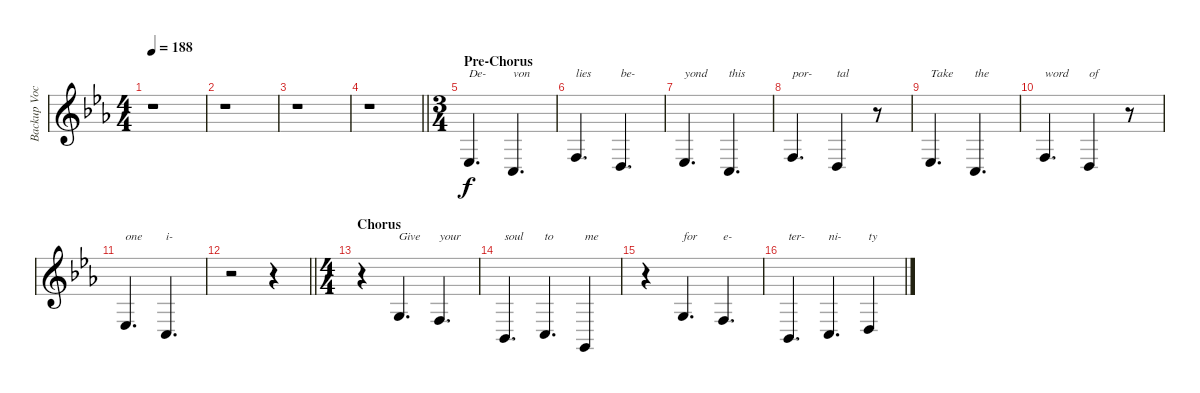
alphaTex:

\track ("Backup Vocals" "Backup Voc") {instrument choiraahs}
\staff {score}
\tuning (D4 A3 F3 C3 G2 C2) {hide}
\ts (4 4)
\tempo 188
\clef g2
\ks eb
r.1{dy f} |
r.1 |
r.1 |
\barLineRight lightlight
r.1 |
\ts (3 4)
\section ("" "Pre-Chorus")
3.4.4{d txt "De-"} 0.4.4{d txt "von"} |
0.3.4{d txt "lies"} 2.4.4{d txt "be-"} |
3.4.4{d txt "yond"} 0.4.4{d txt "this"} |
0.3.4{d txt "por-"} 2.4.4{txt "tal"} r.8 |
3.4.4{d txt "Take"} 0.4.4{d txt "the"} |
0.3.4{d txt "word"} 2.4.4{txt "of"} r.8 |
3.4.4{d txt "one"} 0.4.4{d txt "i-"} |
\barLineRight lightlight
r.2 r.4 |
\ts (4 4)
\section ("" "Chorus")
r.4 2.3.4{d txt "Give"} 0.3.4{d txt "your"} |
3.5.4{d txt "soul"} 0.4.4{d txt "to"} 0.5.4{txt "me"} |
r.4 2.3.4{d txt "for"} 0.3.4{d txt "e-"} |
3.5.4{d txt "ter-"} 0.4.4{d txt "ni-"} 2.4.4{txt "ty"}
